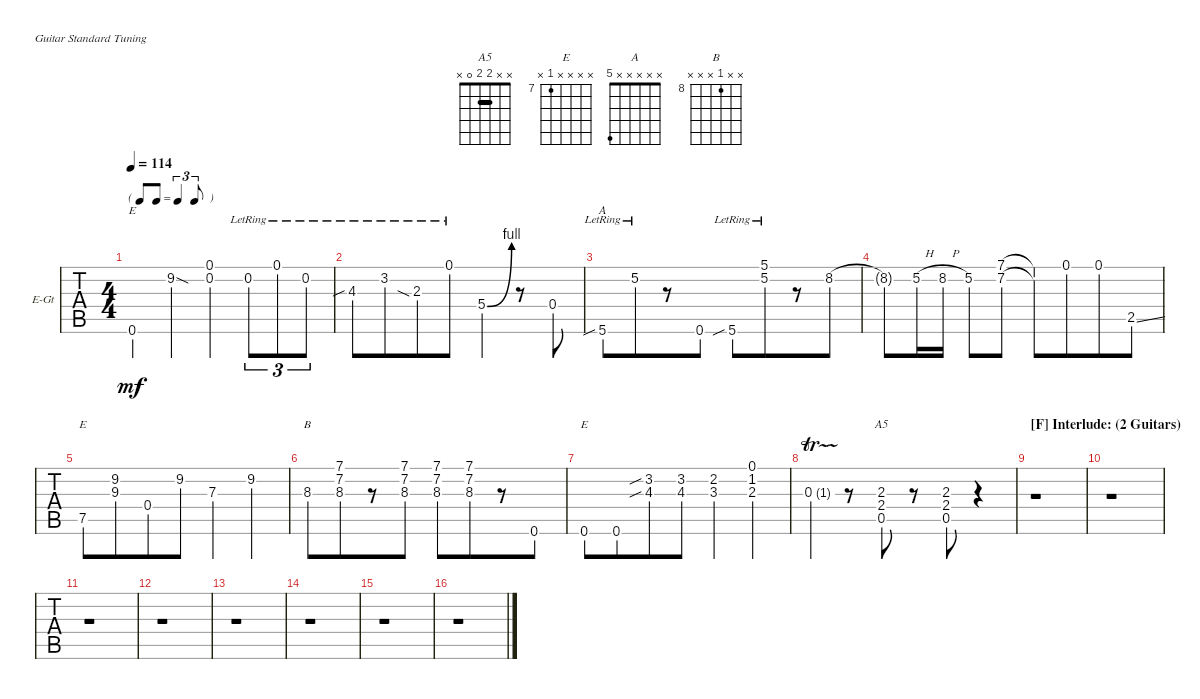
\defaultSystemsLayout 4
\bracketExtendMode groupsimilarinstruments
\firstSystemTrackNameOrientation horizontal
\otherSystemsTrackNameOrientation horizontal
\track ("Guitar Solo:" "E-Gt") {instrument overdrivenguitar}
\staff {tabs}
\tuning (E4 B3 G3 D3 A2 E2)
\chord ("A5" x x 2 2 0 x) {barre 2}
\chord ("E" x x x x x 0)
\chord ("A" x x x x x 5)
\chord ("E" x x x x 7 x) {firstfret 7}
\chord ("B" x x 8 x x x) {firstfret 8}
\ts (4 4)
\tf triplet8th
\tempo 114
\clef g2
\ks c
0.6.4{ch "E" dy mf} 9.2{sod}.4 (0.1 0.2).4 0.2{lr}.8{tu (3 2)} 0.1{lr}.8{tu (3 2)} 0.2{lr}.8{tu (3 2)} |
4.3{sib lr}.8{beam merge} 3.2{lr}.8{beam merge} 2.3{sia lr}.8{beam merge} 0.1{lr}.8 5.4{be (bend 0 0 15 4)}.4 r.8 0.4.8 |
5.6{sib lr}.8{ch "A" beam merge} 5.2{lr}.8{beam merge} r.8{beam merge} 0.6.8 5.6{sib lr}.8{beam merge} (5.2{lr} 5.1{lr}).8{beam merge} r.8{beam merge} 8.2.8 |
8.2{t}.8 5.2{h}.16 8.2{h}.16 5.2.8 (7.1 7.2).8 (7.1{t} 7.2{t}).8{beam merge} 0.1.8{beam merge} 0.1.8{beam merge} 2.5{ss}.8 |
7.5.8{ch "E" beam merge} (9.2 9.3).8{beam merge} 0.4.8{beam merge} 9.2.8 7.3.4 9.2.4 |
8.3.8{ch "B" beam merge} (8.3 7.2 7.1).8{beam merge} r.8{beam merge} (8.3 7.2 7.1).8 (8.3 7.2 7.1).8{beam merge} (8.3 7.2 7.1).8{beam merge} r.8{beam merge} 0.6.8 |
0.6.8{ch "E" beam merge} 0.6.8{beam merge} (3.2{sib} 4.3{sib}).8{beam merge} (4.3 3.2).8 (2.2 3.3).4 (2.3 1.2 0.1).4 |
0.3{tr (1 16)}.4 r.8 (0.5 2.3 2.4).8{ch "A5"} r.8{beam merge} (0.5 2.4 2.3).8{beam merge} r.4{beam merge} |
\section ("F" "Interlude: (2 Guitars)")
r.1 |
r.1 |
r.1 |
r.1 |
r.1 |
r.1 |
r.1 |
r.1
